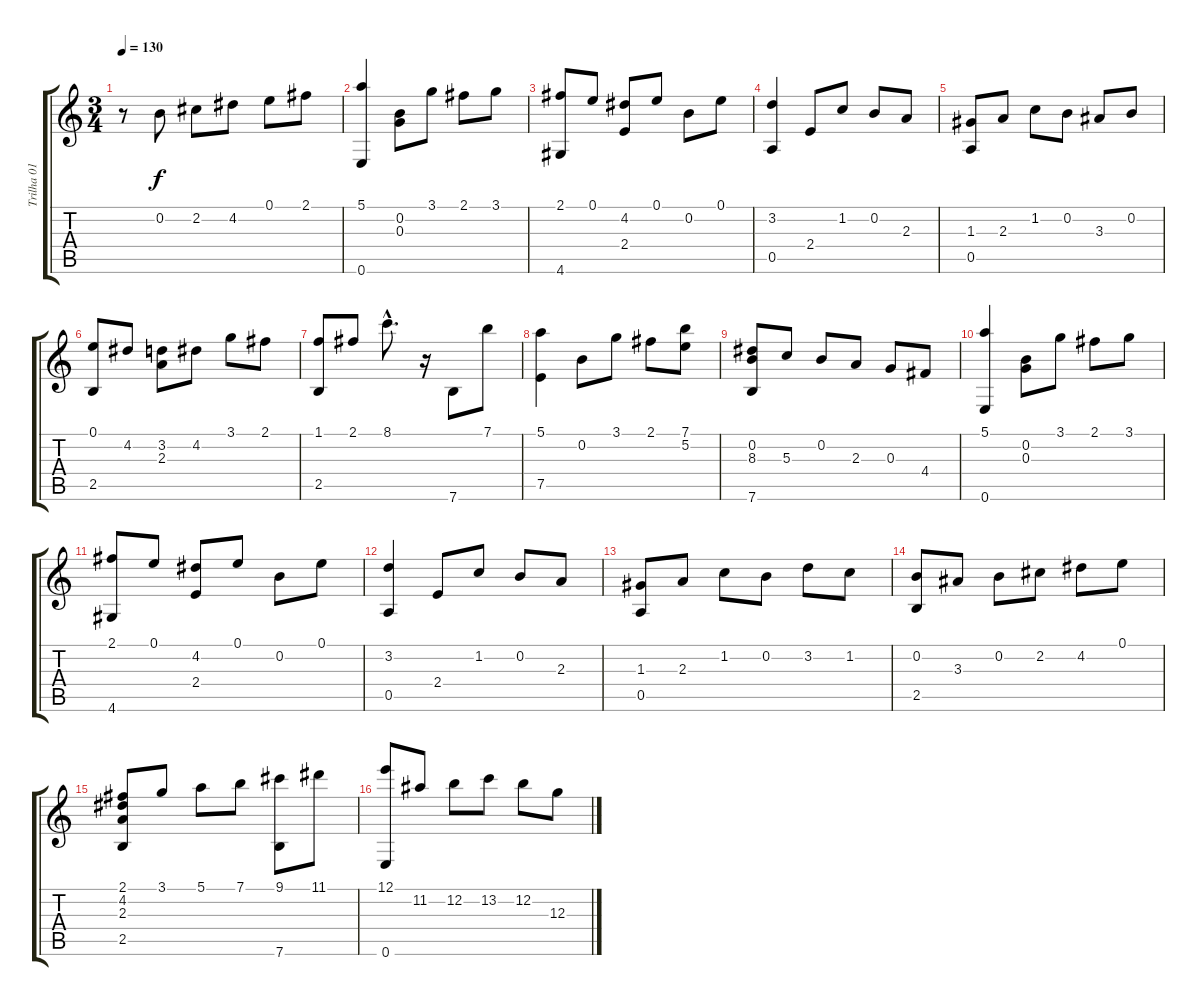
\track ("Trilha 01" "Trilha 01") {instrument acousticguitarnylon}
\staff {score tabs}
\tuning (E4 B3 G3 D3 A2 E2) {hide}
\ts (3 4)
\tempo 130
\clef g2
\ks c
r.8{dy f instrument acousticguitarnylon} 0.2.8 2.2.8 4.2.8 0.1.8 2.1.8 |
(5.1 0.6).4 (0.2 0.3).8 3.1.8 2.1.8 3.1.8 |
(2.1 4.6).8 0.1.8 (4.2 2.4).8 0.1.8 0.2.8 0.1.8 |
(3.2 0.5).4 2.4.8 1.2.8 0.2.8 2.3.8 |
(1.3 0.5).8 2.3.8 1.2.8 0.2.8 3.3.8 0.2.8 |
(0.1 2.5).8 4.2.8 (3.2 2.3).8 4.2.8 3.1.8 2.1.8 |
(1.1 2.5).8 2.1.8 8.1{hac}.8{d} r.16 7.6.8 7.1.8 |
(5.1 7.5).4 0.2.8 3.1.8 2.1.8 (7.1 5.2).8 |
(0.2 8.3 7.6).8 5.3.8 0.2.8 2.3.8 0.3.8 4.4.8 |
(5.1 0.6).4 (0.2 0.3).8 3.1.8 2.1.8 3.1.8 |
(2.1 4.6).8 0.1.8 (4.2 2.4).8 0.1.8 0.2.8 0.1.8 |
(3.2 0.5).4 2.4.8 1.2.8 0.2.8 2.3.8 |
(1.3 0.5).8 2.3.8 1.2.8 0.2.8 3.2.8 1.2.8 |
(0.2 2.5).8 3.3.8 0.2.8 2.2.8 4.2.8 0.1.8 |
(2.1 4.2 2.3 2.5).8 3.1.8 5.1.8 7.1.8 (9.1 7.6).8 11.1.8 |
(12.1 0.6).8 11.2.8 12.2.8 13.2.8 12.2.8 12.3.8
